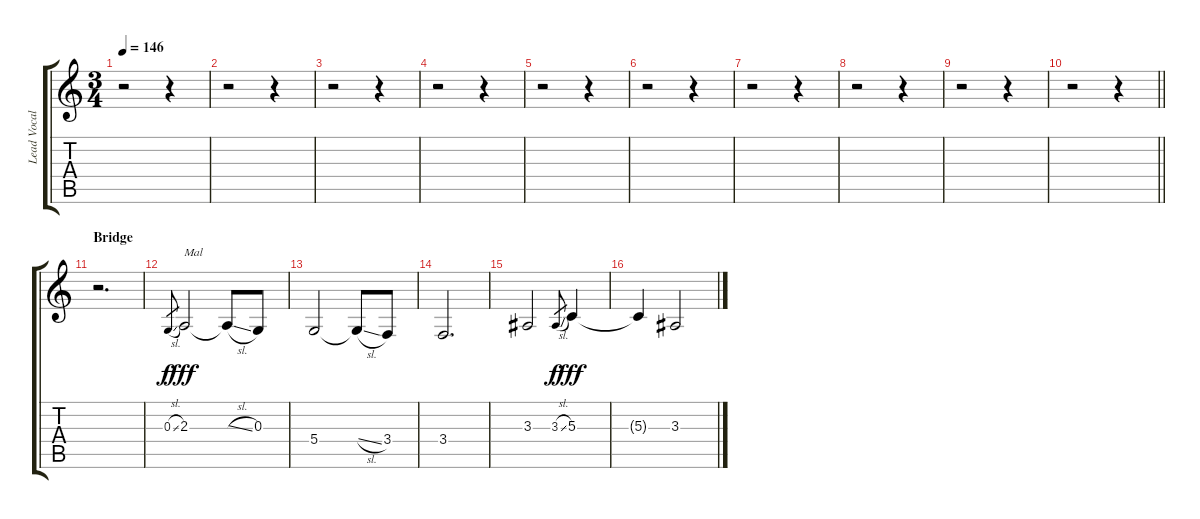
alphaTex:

\track ("Lead Vocal" "Lead Vocal") {instrument tenorsax}
\staff {score tabs}
\tuning (E4 B3 G3 D3 A2 D2) {hide}
\ts (3 4)
\tempo 146
\clef g2
\ks c
r.2{dy fff} r.4 |
r.2 r.4 |
r.2 r.4 |
r.2 r.4 |
r.2 r.4 |
r.2 r.4 |
r.2 r.4 |
r.2 r.4 |
r.2 r.4 |
\barLineRight lightlight
r.2 r.4 |
\section ("" "Bridge")
r.2{d} |
0.3{sl}.8{gr dy f} 2.3.2{txt "Mal" dy fff} 2.3{sl t}.8 0.3.8 |
5.4.2 5.4{sl t}.8 3.4.8 |
3.4.2{d} |
3.3.2 3.3{sl}.8{gr dy f} 5.3.4{dy fff} |
5.3{t}.4 3.3.2
